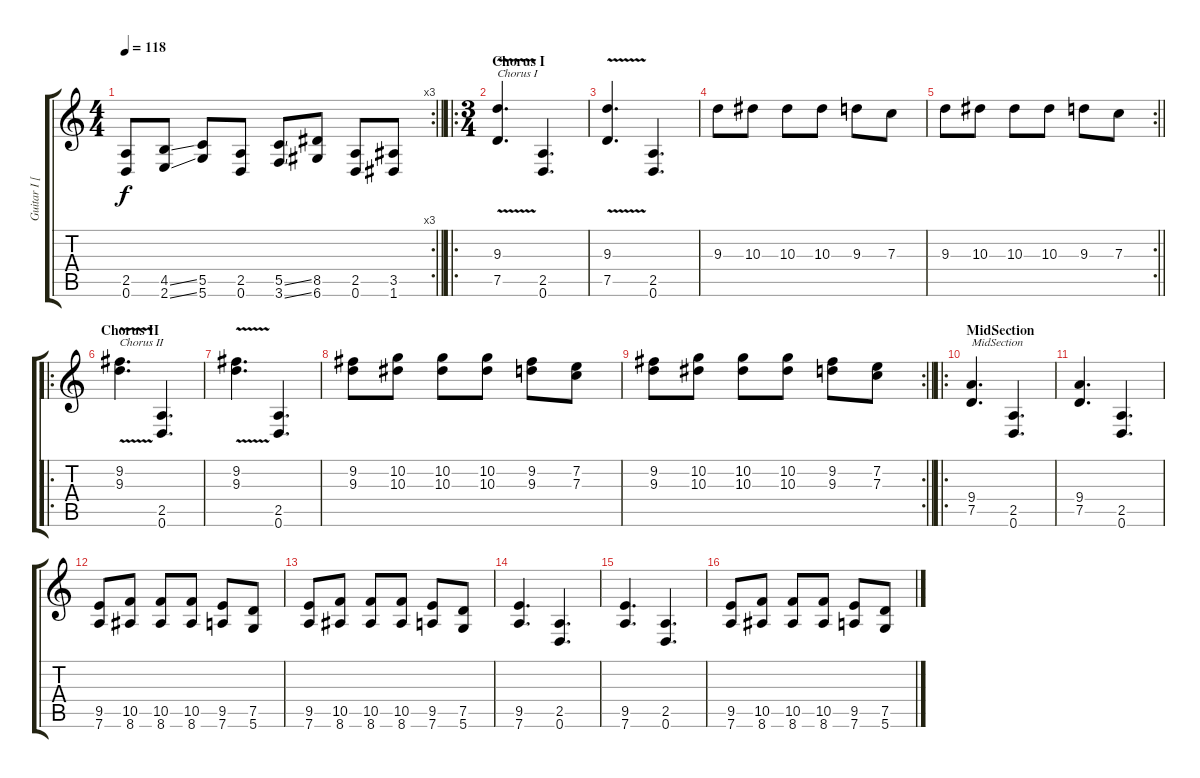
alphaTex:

\track ("Guitar I [Bill Kelliher]" "Guitar I [") {instrument distortionguitar}
\staff {score tabs}
\tuning (D4 A3 F3 C3 G2 D2) {hide}
\rc 3
\ts (4 4)
\tempo 118
\clef g2
\barLineRight lightlight
\ks c
(2.5 0.6).8{dy f} (4.5{ss} 2.6{ss}).8 (5.5 5.6).8 (2.5 0.6).8 (5.5{ss} 3.6{ss}).8 (8.5 6.6).8 (2.5 0.6).8 (3.5 1.6).8 |
\ro
\ts (3 4)
\section ("" "Chorus I")
(9.3 7.5{v}).4{d txt "Chorus I"} (2.5 0.6).4{d} |
(9.3 7.5{v}).4{d} (2.5 0.6).4{d} |
9.3.8 10.3.8 10.3.8 10.3.8 9.3.8 7.3.8 |
\rc 2
\barLineRight lightlight
9.3.8 10.3.8 10.3.8 10.3.8 9.3.8 7.3.8 |
\ro
\section ("" "Chorus II")
(9.2{v} 9.3).4{d txt "Chorus II"} (2.5 0.6).4{d} |
(9.2{v} 9.3).4{d} (2.5 0.6).4{d} |
(9.2 9.3).8 (10.2 10.3).8 (10.2 10.3).8 (10.2 10.3).8 (9.2 9.3).8 (7.2 7.3).8 |
\rc 2
\barLineRight lightlight
(9.2 9.3).8 (10.2 10.3).8 (10.2 10.3).8 (10.2 10.3).8 (9.2 9.3).8 (7.2 7.3).8 |
\ro
\section ("" "MidSection")
(9.4 7.5).4{d txt "MidSection"} (2.5 0.6).4{d} |
(9.4 7.5).4{d} (2.5 0.6).4{d} |
(9.5 7.6).8 (10.5 8.6).8 (10.5 8.6).8 (10.5 8.6).8 (9.5 7.6).8 (7.5 5.6).8 |
(9.5 7.6).8 (10.5 8.6).8 (10.5 8.6).8 (10.5 8.6).8 (9.5 7.6).8 (7.5 5.6).8 |
(9.5 7.6).4{d} (2.5 0.6).4{d} |
(9.5 7.6).4{d} (2.5 0.6).4{d} |
(9.5 7.6).8 (10.5 8.6).8 (10.5 8.6).8 (10.5 8.6).8 (9.5 7.6).8 (7.5 5.6).8
